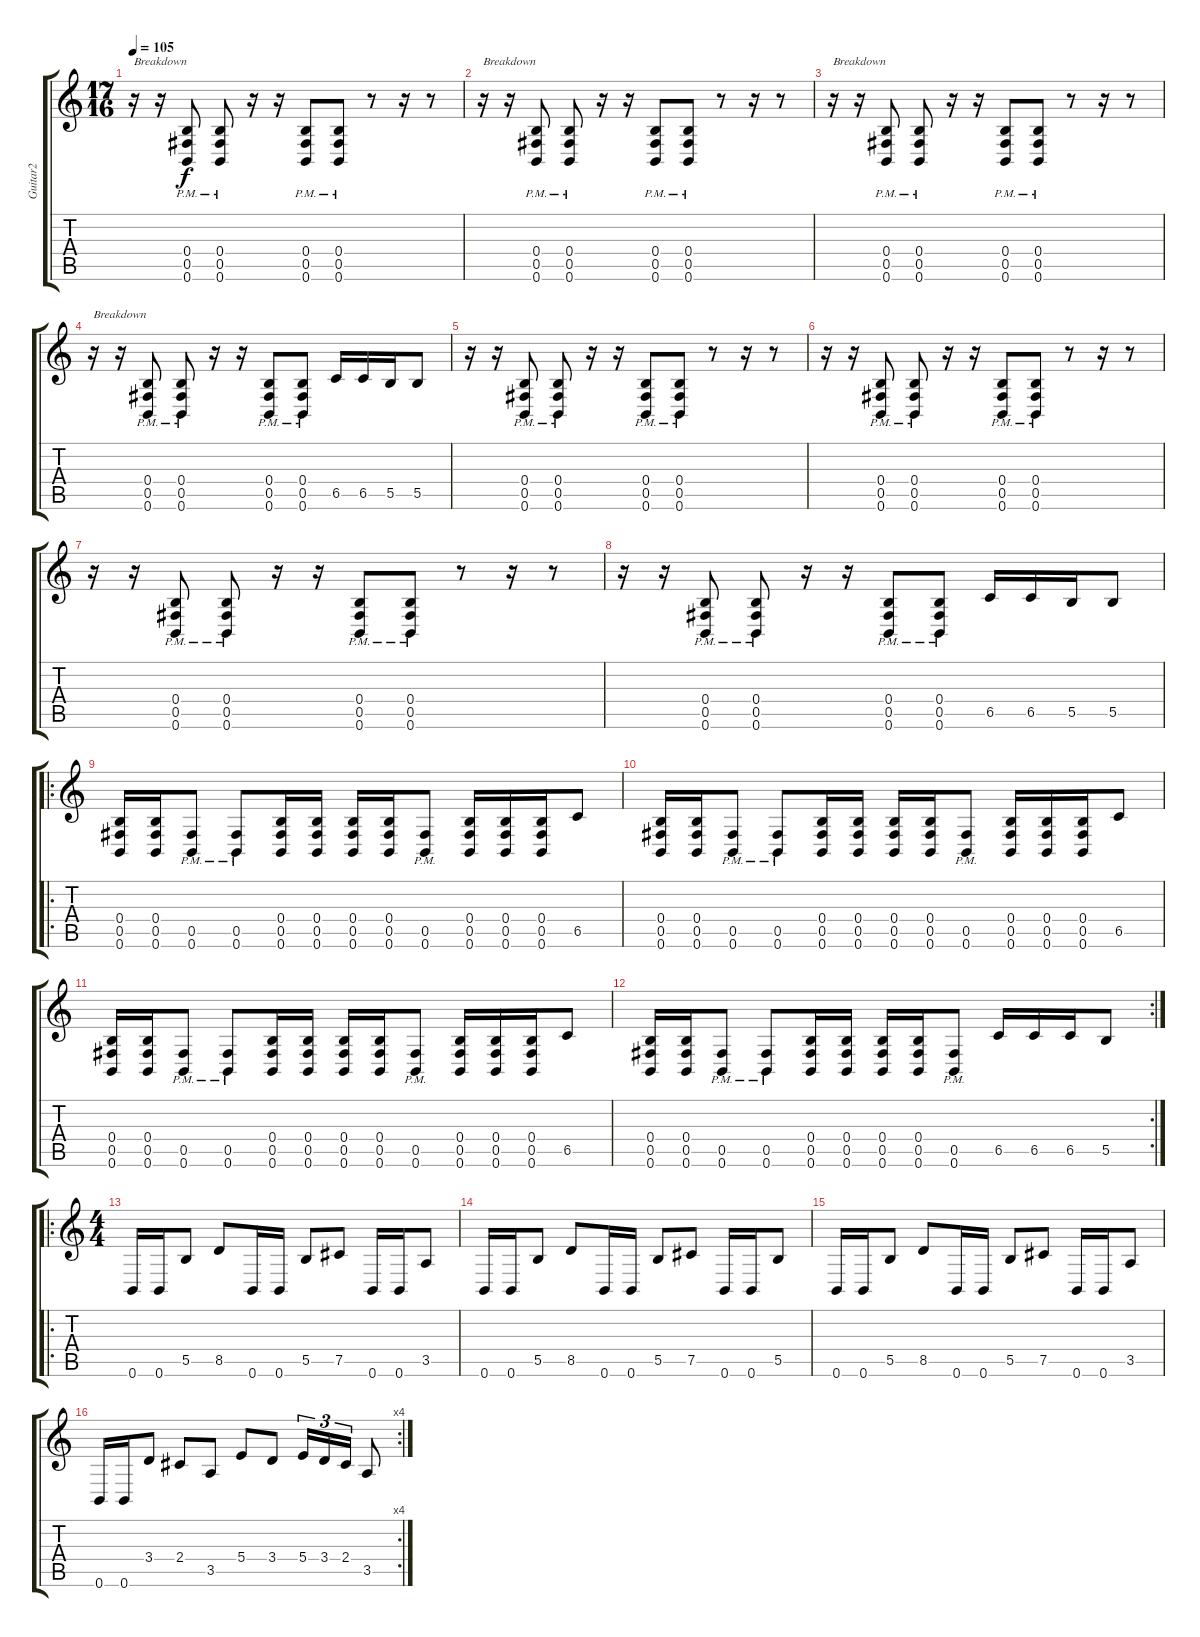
\track ("Guitar2" "Guitar2") {instrument distortionguitar}
\staff {score tabs}
\tuning (Db4 Ab3 E3 B2 Gb2 B1) {hide}
\ts (17 16)
\tempo 105
\clef g2
\ks c
r.16{txt "Breakdown" dy f instrument distortionguitar} r.16 (0.4{pm} 0.5{pm} 0.6{pm}).8 (0.4{pm} 0.5{pm} 0.6{pm}).8 r.16 r.16 (0.4{pm} 0.5{pm} 0.6{pm}).8 (0.4{pm} 0.5{pm} 0.6{pm}).8 r.8 r.16 r.8 |
r.16{txt "Breakdown"} r.16 (0.4{pm} 0.5{pm} 0.6{pm}).8 (0.4{pm} 0.5{pm} 0.6{pm}).8 r.16 r.16 (0.4{pm} 0.5{pm} 0.6{pm}).8 (0.4{pm} 0.5{pm} 0.6{pm}).8 r.8 r.16 r.8 |
r.16{txt "Breakdown"} r.16 (0.4{pm} 0.5{pm} 0.6{pm}).8 (0.4{pm} 0.5{pm} 0.6{pm}).8 r.16 r.16 (0.4{pm} 0.5{pm} 0.6{pm}).8 (0.4{pm} 0.5{pm} 0.6{pm}).8 r.8 r.16 r.8 |
r.16{txt "Breakdown"} r.16 (0.4{pm} 0.5{pm} 0.6{pm}).8 (0.4{pm} 0.5{pm} 0.6{pm}).8 r.16 r.16 (0.4{pm} 0.5{pm} 0.6{pm}).8 (0.4{pm} 0.5{pm} 0.6{pm}).8 6.5.16 6.5.16 5.5.16 5.5.8 |
r.16 r.16 (0.4{pm} 0.5{pm} 0.6{pm}).8 (0.4{pm} 0.5{pm} 0.6{pm}).8 r.16 r.16 (0.4{pm} 0.5{pm} 0.6{pm}).8 (0.4{pm} 0.5{pm} 0.6{pm}).8 r.8 r.16 r.8 |
r.16 r.16 (0.4{pm} 0.5{pm} 0.6{pm}).8 (0.4{pm} 0.5{pm} 0.6{pm}).8 r.16 r.16 (0.4{pm} 0.5{pm} 0.6{pm}).8 (0.4{pm} 0.5{pm} 0.6{pm}).8 r.8 r.16 r.8 |
r.16 r.16 (0.4{pm} 0.5{pm} 0.6{pm}).8 (0.4{pm} 0.5{pm} 0.6{pm}).8 r.16 r.16 (0.4{pm} 0.5{pm} 0.6{pm}).8 (0.4{pm} 0.5{pm} 0.6{pm}).8 r.8 r.16 r.8 |
r.16 r.16 (0.4{pm} 0.5{pm} 0.6{pm}).8 (0.4{pm} 0.5{pm} 0.6{pm}).8 r.16 r.16 (0.4{pm} 0.5{pm} 0.6{pm}).8 (0.4{pm} 0.5{pm} 0.6{pm}).8 6.5.16 6.5.16 5.5.16 5.5.8 |
\ro
(0.4 0.5 0.6).16 (0.4 0.5 0.6).16 (0.5{pm} 0.6{pm}).8 (0.5{pm} 0.6{pm}).8 (0.4 0.5 0.6).16 (0.4 0.5 0.6).16 (0.4 0.5 0.6).16 (0.4 0.5 0.6).16 (0.5{pm} 0.6{pm}).8 (0.4 0.5 0.6).16 (0.4 0.5 0.6).16 (0.4 0.5 0.6).16 6.5.8 |
(0.4 0.5 0.6).16 (0.4 0.5 0.6).16 (0.5{pm} 0.6{pm}).8 (0.5{pm} 0.6{pm}).8 (0.4 0.5 0.6).16 (0.4 0.5 0.6).16 (0.4 0.5 0.6).16 (0.4 0.5 0.6).16 (0.5{pm} 0.6{pm}).8 (0.4 0.5 0.6).16 (0.4 0.5 0.6).16 (0.4 0.5 0.6).16 6.5.8 |
(0.4 0.5 0.6).16 (0.4 0.5 0.6).16 (0.5{pm} 0.6{pm}).8 (0.5{pm} 0.6{pm}).8 (0.4 0.5 0.6).16 (0.4 0.5 0.6).16 (0.4 0.5 0.6).16 (0.4 0.5 0.6).16 (0.5{pm} 0.6{pm}).8 (0.4 0.5 0.6).16 (0.4 0.5 0.6).16 (0.4 0.5 0.6).16 6.5.8 |
\rc 2
(0.4 0.5 0.6).16 (0.4 0.5 0.6).16 (0.5{pm} 0.6{pm}).8 (0.5{pm} 0.6{pm}).8 (0.4 0.5 0.6).16 (0.4 0.5 0.6).16 (0.4 0.5 0.6).16 (0.4 0.5 0.6).16 (0.5{pm} 0.6{pm}).8 6.5.16 6.5.16 6.5.16 5.5.8 |
\ro
\ts (4 4)
0.6.16 0.6.16 5.5.8 8.5.8 0.6.16 0.6.16 5.5.8 7.5.8 0.6.16 0.6.16 3.5.8 |
0.6.16 0.6.16 5.5.8 8.5.8 0.6.16 0.6.16 5.5.8 7.5.8 0.6.16 0.6.16 5.5.8 |
0.6.16 0.6.16 5.5.8 8.5.8 0.6.16 0.6.16 5.5.8 7.5.8 0.6.16 0.6.16 3.5.8 |
\rc 4
0.6.16 0.6.16 3.4.8 2.4.8 3.5.8 5.4.8 3.4.8 5.4.16{tu (3 2)} 3.4.16{tu (3 2)} 2.4.16{tu (3 2)} 3.5.8
